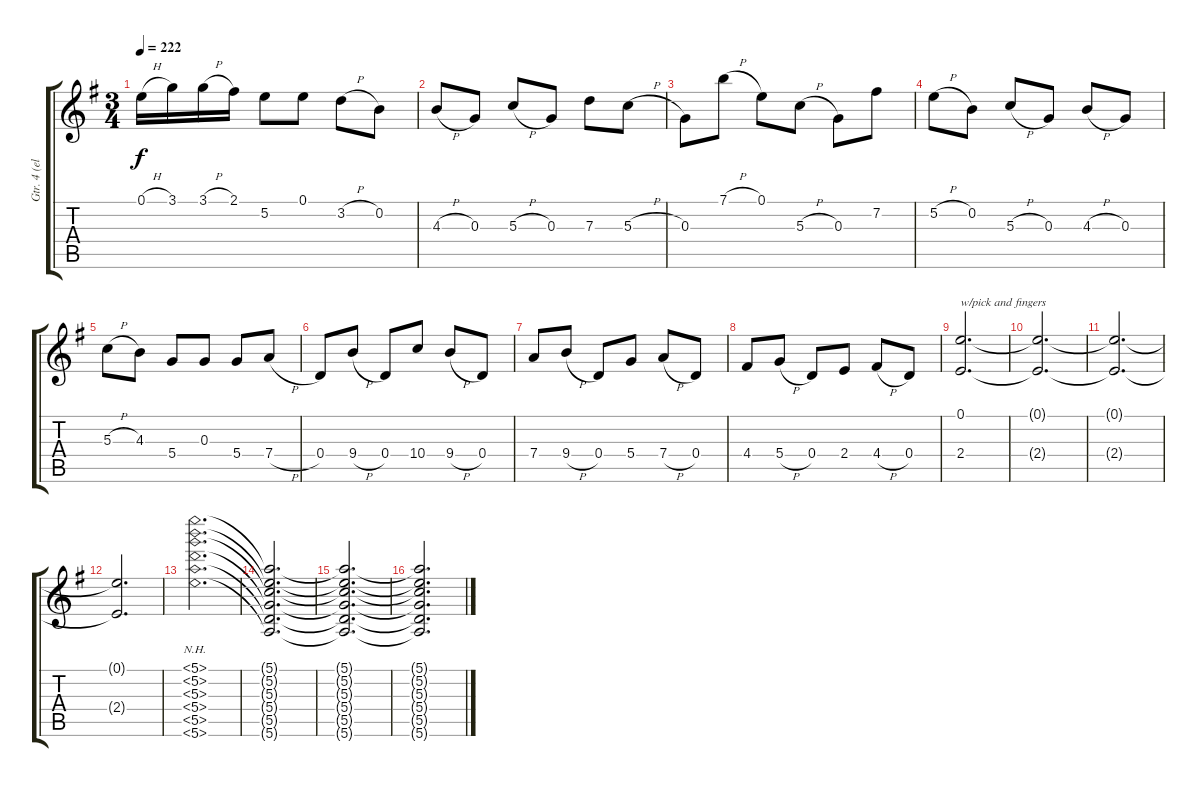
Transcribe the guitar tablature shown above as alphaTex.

\track ("Gtr. 4 (elec.)" "Gtr. 4 (el") {instrument distortionguitar}
\staff {score tabs}
\tuning (E4 B3 G3 D3 A2 E2) {hide}
\ts (3 4)
\tempo 222
\clef g2
\ks g
0.1{h}.16{dy f} 3.1.16 3.1{h}.16 2.1.16 5.2.8 0.1.8 3.2{h}.8 0.2.8 |
4.3{h}.8 0.3.8 5.3{h}.8 0.3.8 7.3.8 5.3{h}.8 |
0.3.8 7.1{h}.8 0.1.8 5.3{h}.8 0.3.8 7.2.8 |
5.2{h}.8 0.2.8 5.3{h}.8 0.3.8 4.3{h}.8 0.3.8 |
5.3{h}.8 4.3.8 5.4.8 0.3.8 5.4.8 7.4{h}.8 |
0.4.8 9.4{h}.8 0.4.8 10.4.8 9.4{h}.8 0.4.8 |
7.4.8 9.4{h}.8 0.4.8 5.4.8 7.4{h}.8 0.4.8 |
4.4.8 5.4{h}.8 0.4.8 2.4.8 4.4{h}.8 0.4.8 |
(0.1 2.4).2{d txt "w/pick and fingers"} |
(0.1{t} 2.4{t}).2{d} |
(0.1{t} 2.4{t}).2{d} |
(0.1{t} 2.4{t}).2{d} |
(5.1{nh} 5.2{nh} 5.3{nh} 5.4{nh} 5.5{nh} 5.6{nh}).2{d} |
(5.1{t} 5.2{t} 5.3{t} 5.4{t} 5.5{t} 5.6{t}).2{d} |
(5.1{t} 5.2{t} 5.3{t} 5.4{t} 5.5{t} 5.6{t}).2{d} |
(5.1{t} 5.2{t} 5.3{t} 5.4{t} 5.5{t} 5.6{t}).2{d}
